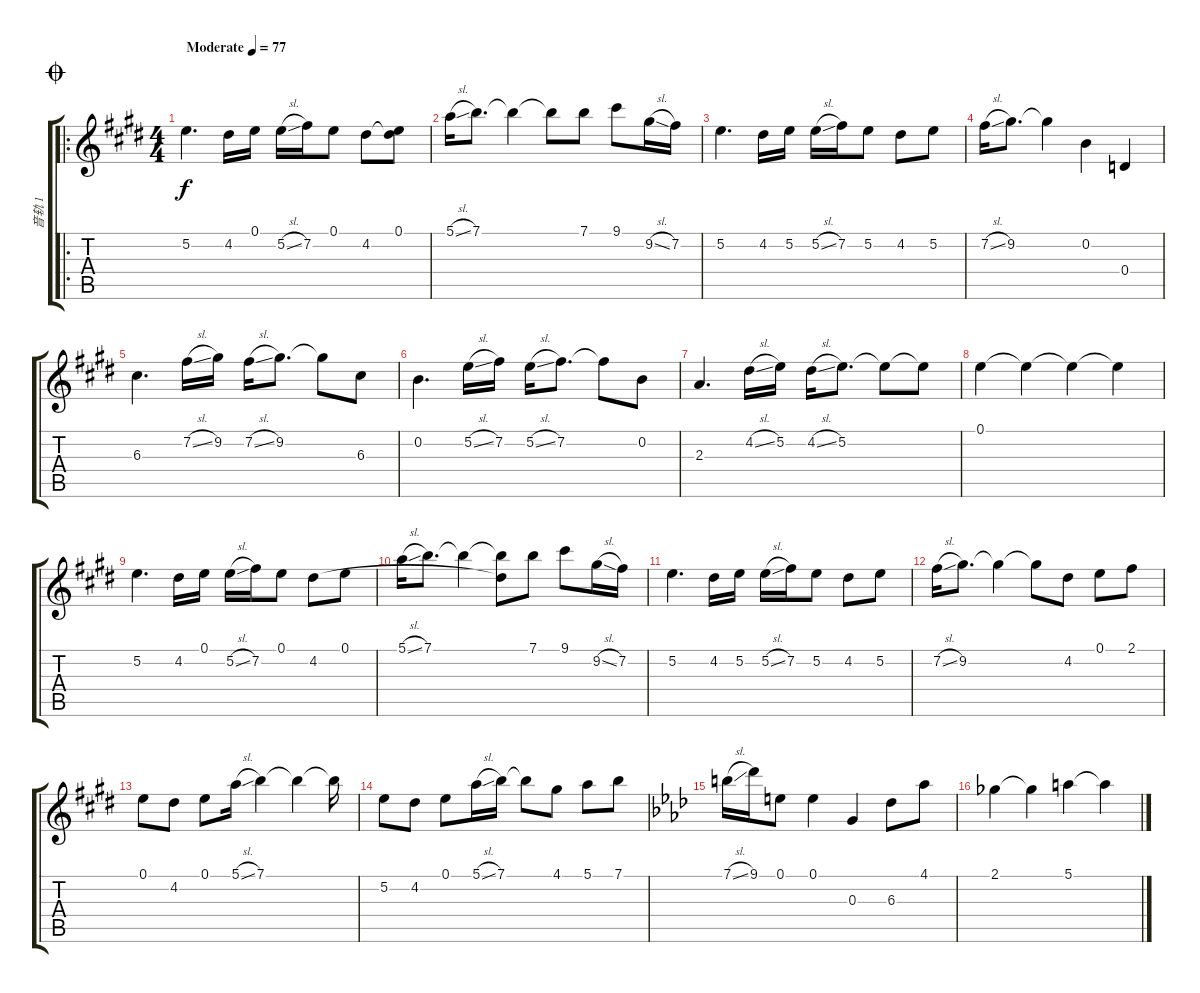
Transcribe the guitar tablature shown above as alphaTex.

\track ("音轨 1" "音轨 1") {instrument acousticguitarnylon}
\staff {score tabs}
\tuning (E4 B3 G3 D3 A2 E2) {hide}
\ro
\ts (4 4)
\jump coda
\tempo (77 "Moderate")
\clef g2
\ks e
5.2.4{d dy f volume 16 balance 8 instrument acousticguitarnylon beam Down} 4.2.16 0.1.16 5.2{sl}.16 7.2.16 0.1.8 4.2.8 (0.1 4.2{t}).8 |
5.1{sl}.16 7.1.8{d} 7.1{t}.4 7.1{t}.8 7.1.8 9.1.8 9.2{sl}.16 7.2.16 |
5.2.4{d} 4.2.16 5.2.16 5.2{sl}.16 7.2.16 5.2.8 4.2.8 5.2.8 |
7.2{sl}.16 9.2.8{d} 9.2{t}.4 0.2.4 0.4.4 |
6.3.4{d} 7.2{sl}.16 9.2.16 7.2{sl}.16 9.2.8{d} 9.2{t}.8 6.3.8 |
0.2.4{d} 5.2{sl}.16 7.2.16 5.2{sl}.16 7.2.8{d} 7.2{t}.8 0.2.8 |
2.3.4{d} 4.2{sl}.16 5.2.16 4.2{sl}.16 5.2.8{d} 5.2{t}.8 5.2{t}.8 |
0.1.4 0.1{t}.4 0.1{t}.4 0.1{t}.4 |
5.2.4{d} 4.2.16 0.1.16 5.2{sl}.16 7.2.16 0.1.8 4.2.8 0.1.8 |
5.1{sl}.16 7.1.8{d} 7.1{t}.4 (7.1{t} 4.2{t}).8 7.1.8 9.1.8 9.2{sl}.16 7.2.16 |
5.2.4{d} 4.2.16 5.2.16 5.2{sl}.16 7.2.16 5.2.8 4.2.8 5.2.8 |
7.2{sl}.16 9.2.8{d} 9.2{t}.4 9.2{t}.8 4.2.8 0.1.8 2.1.8 |
0.1.8 4.2.8 0.1.8 5.1{sl}.16 7.1.4 7.1{t}.4 7.1{t}.16 |
5.2.8 4.2.8 0.1.8 5.1{sl}.16 7.1.16 7.1{t}.8 4.1.8 5.1.8 7.1.8 |
\ks fminor
7.1{sl}.16 9.1.16 0.1.8 0.1.4 0.3.4 6.3.8 4.1.8 |
2.1.4 2.1{t}.4 5.1.4 5.1{t}.4
